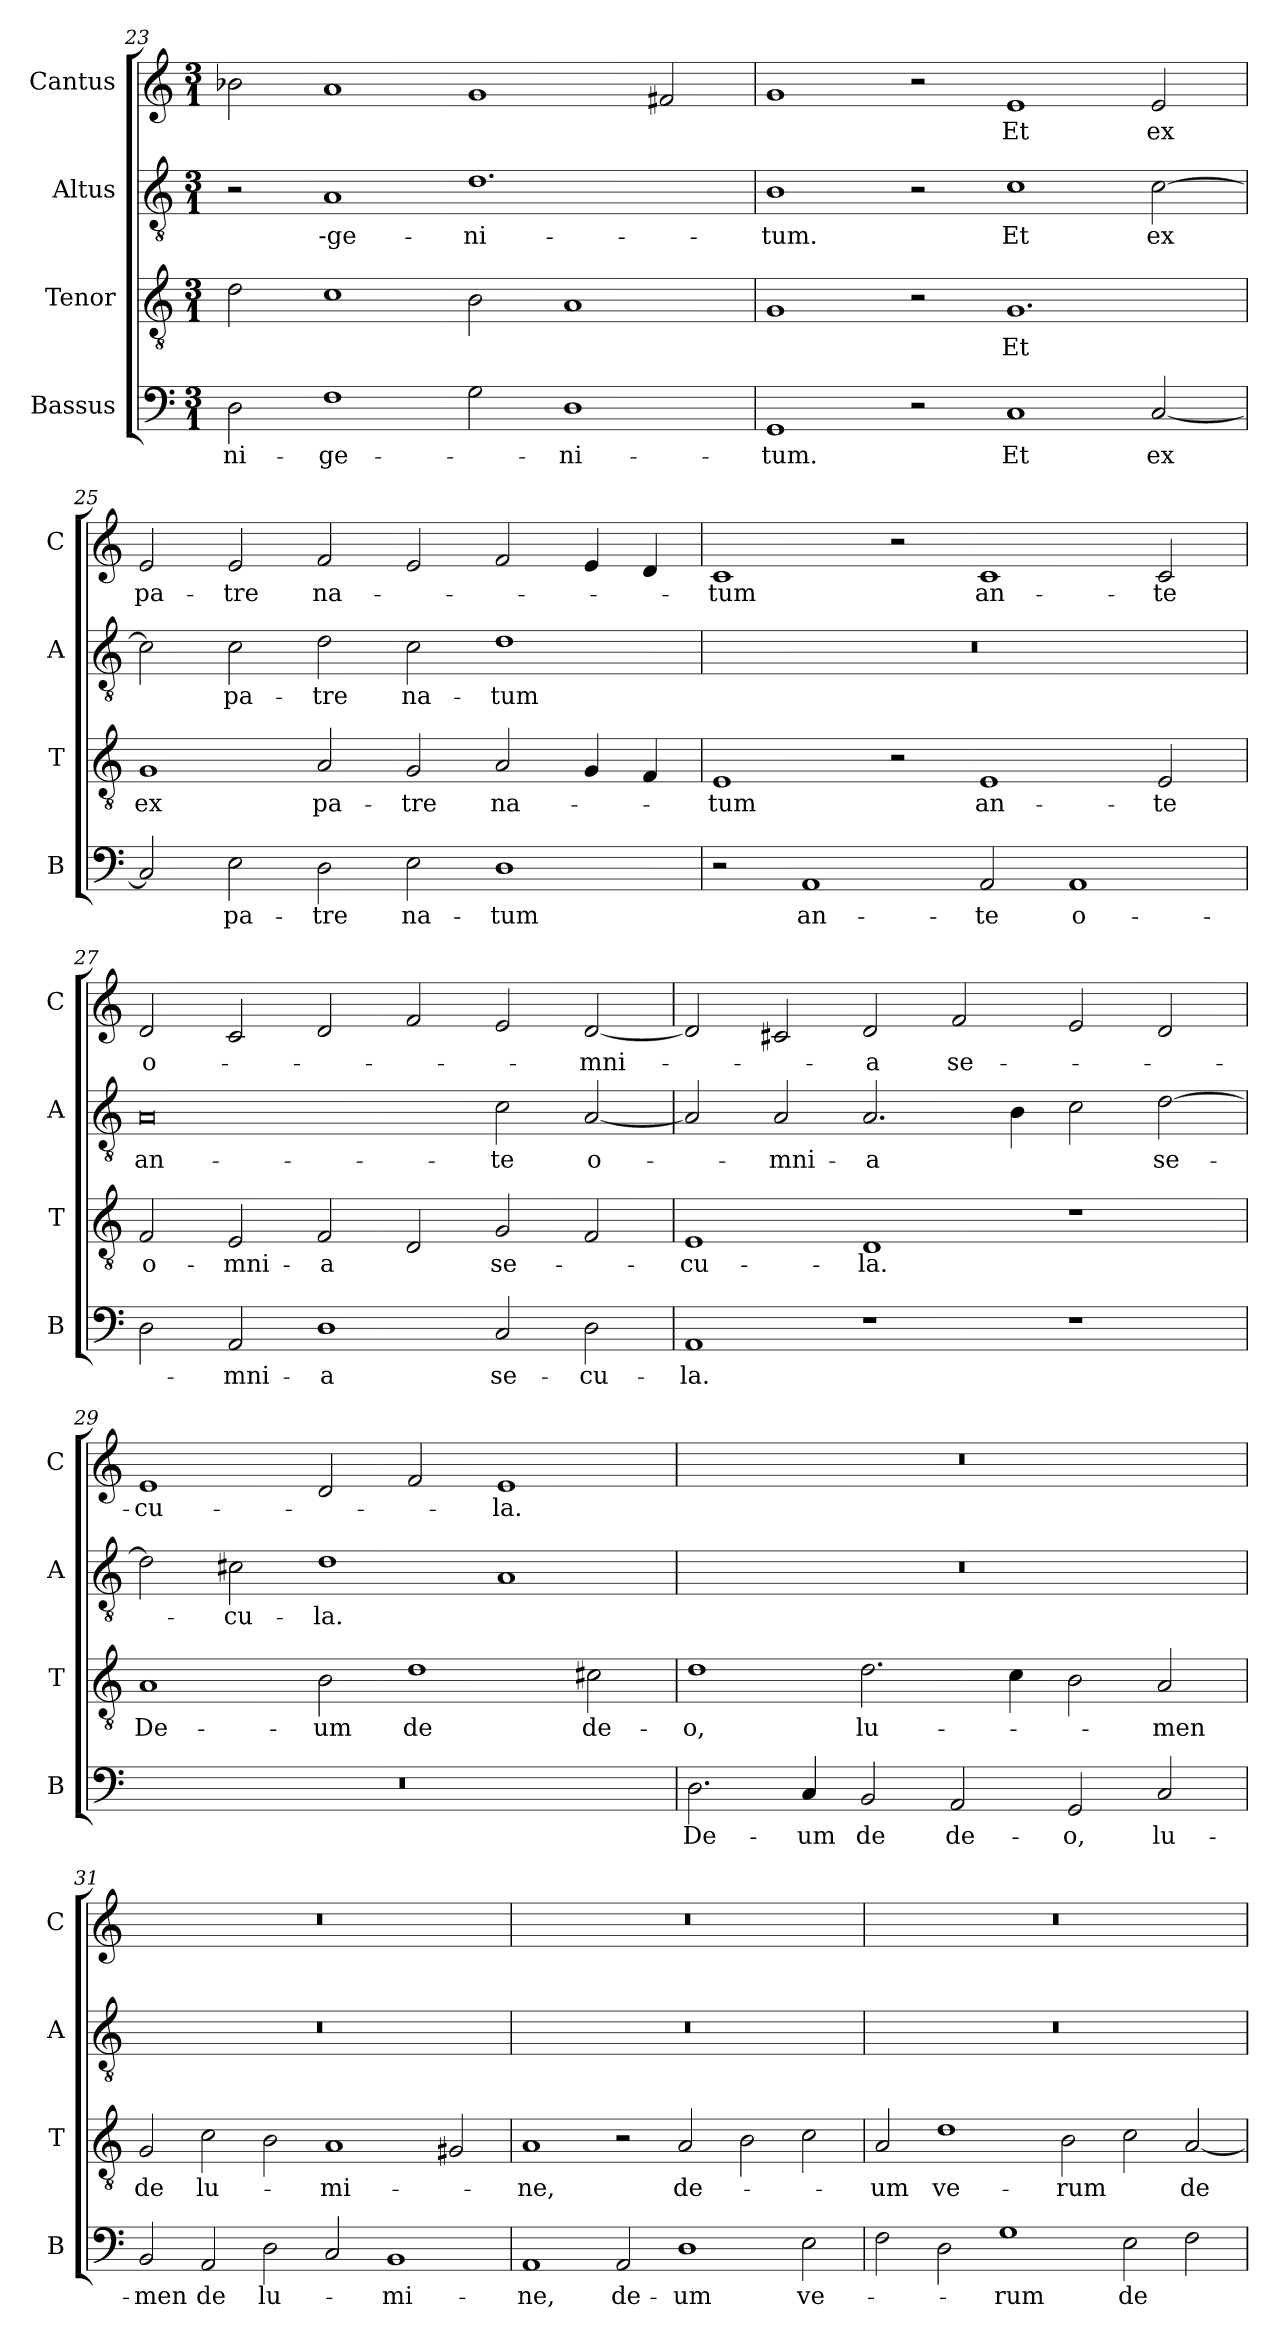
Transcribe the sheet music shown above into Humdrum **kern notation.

**kern	**text	**kern	**text	**kern	**text	**kern	**text
*part4	*part4	*part3	*part3	*part2	*part2	*part1	*part1
*staff4	*staff4	*staff3	*staff3	*staff2	*staff2	*staff1	*staff1
*I"Bassus	*	*I"Tenor	*	*I"Altus	*	*I"Cantus	*
*I'B	*	*I'T	*	*I'A	*	*I'C	*
*clefF4	*	*clefGv2	*	*clefGv2	*	*clefG2	*
*k[]	*	*k[]	*	*k[]	*	*k[]	*
*M3/1	*	*M3/1	*	*M3/1	*	*M3/1	*
=23	=23	=23	=23	=23	=23	=23	=23
2D	-ni-	2d	.	2r	.	2b-i	.
!	!	!	!	!	!LO:LY:i	!	!
1F	-ge-	1c	.	1A	‑ge-	1a	.
!	!	!	!	!	!LO:LY:i	!	!
2G	.	2B	.	1.d	-ni-	1g	.
1D	-ni-	1A	.	.	.	.	.
.	.	.	.	.	.	2f#X	.
=24	=24	=24	=24	=24	=24	=24	=24
!	!	!	!	!	!LO:LY:i	!	!
1GG	-tum.	1G	.	1B	-tum.	1g	.
2r	.	2r	.	2r	.	2r	.
1C	Et	1.G	Et	1c	Et	1e	Et
[2C	ex	.	.	[2c	ex	2e	ex
=25	=25	=25	=25	=25	=25	=25	=25
2C]	.	1G	ex	2c]	.	2e	pa-
2E	pa-	.	.	2c	pa-	2e	-tre
2D	-tre	2A	pa-	2d	-tre	2f	na-
2E	na-	2G	-tre	2c	na-	2e	.
1D	-tum	2A	na-	1d	-tum	2f	.
.	.	4G	.	.	.	4e	.
.	.	4F	.	.	.	4d	.
=26	=26	=26	=26	=26	=26	=26	=26
2r	.	1E	-tum	0.r	.	1c	-tum
1AA	an-	.	.	.	.	.	.
.	.	2r	.	.	.	2r	.
2AA	-te	1E	an-	.	.	1c	an-
1AA	o-	.	.	.	.	.	.
.	.	2E	-te	.	.	2c	-te
=27	=27	=27	=27	=27	=27	=27	=27
2D	.	2F	o-	0A	an-	2d	o-
2AA	-mni-	2E	-mni-	.	.	2c	.
1D	-a	2F	-a	.	.	2d	.
.	.	2D	.	.	.	2f	.
2C	se-	2G	se-	2c	-te	2e	.
2D	-cu-	2F	.	[2A	o-	[2d	-mni-
=28	=28	=28	=28	=28	=28	=28	=28
1AA	-la.	1E	-cu-	2A]	.	2d]	.
.	.	.	.	2A	-mni-	2c#X	.
1r	.	1D	-la.	2.A	-a	2d	-a
.	.	.	.	.	.	2f	se-
.	.	.	.	4B	.	.	.
1r	.	1r	.	2c	.	2e	.
.	.	.	.	[2d	se-	2d	.
=29	=29	=29	=29	=29	=29	=29	=29
0.r	.	1A	De-	2d]	.	1e	-cu-
.	.	.	.	2c#X	-cu-	.	.
.	.	2B	-um	1d	-la.	2d	.
.	.	1d	de	.	.	2f	.
.	.	.	.	1A	.	1e	-la.
.	.	2c#X	de-	.	.	.	.
=30	=30	=30	=30	=30	=30	=30	=30
2.D	De-	1d	-o,	0.r	.	0.r	.
4C	-um	.	.	.	.	.	.
2BB	de	2.d	lu-	.	.	.	.
2AA	de-	.	.	.	.	.	.
.	.	4c	.	.	.	.	.
2GG	-o,	2B	.	.	.	.	.
2C	lu-	2A	-men	.	.	.	.
=31	=31	=31	=31	=31	=31	=31	=31
2BB	-men	2G	de	0.r	.	0.r	.
2AA	de	2c	lu-	.	.	.	.
2D	lu-	2B	.	.	.	.	.
2C	.	1A	-mi-	.	.	.	.
1BB	-mi-	.	.	.	.	.	.
.	.	2G#X	.	.	.	.	.
=32	=32	=32	=32	=32	=32	=32	=32
1AA	-ne,	1A	-ne,	0.r	.	0.r	.
2AA	de-	2r	.	.	.	.	.
1D	-um	2A	de-	.	.	.	.
.	.	2B	.	.	.	.	.
2E	ve-	2c	.	.	.	.	.
=33	=33	=33	=33	=33	=33	=33	=33
2F	.	2A	-um	0.r	.	0.r	.
2D	.	1d	ve-	.	.	.	.
1G	-rum	.	.	.	.	.	.
.	.	2B	-rum	.	.	.	.
2E	de	2c	.	.	.	.	.
2F	.	[2A	de	.	.	.	.
=	=	=	=	=	=	=	=
*-	*-	*-	*-	*-	*-	*-	*-
